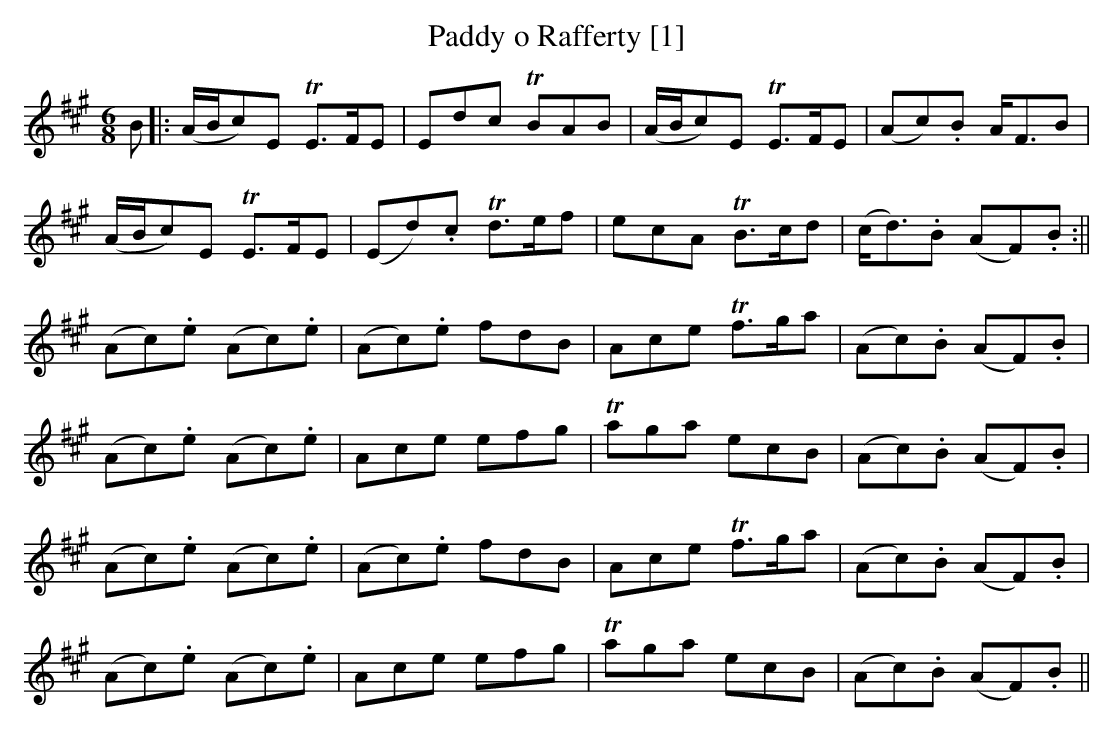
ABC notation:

X:1
T:Paddy o Rafferty [1]
M:6/8
L:1/8
K:A
B|:(A/B/c)E TE>FE|Edc TBAB|(A/B/c)E TE>FE|(Ac).B A<FB|
(A/B/c)E TE>FE|(Ed).c Td>ef|ecA TB>cd|(c<d).B (AF).B:||
(Ac).e (Ac).e|(Ac).e fdB|Ace Tf>ga|(Ac).B (AF).B|
(Ac).e (Ac).e|Ace efg|Taga ecB|(Ac).B (AF).B|
(Ac).e (Ac).e|(Ac).e fdB|Ace Tf>ga|(Ac).B (AF).B|
(Ac).e (Ac).e|Ace efg|Taga ecB|(Ac).B (AF).B||
